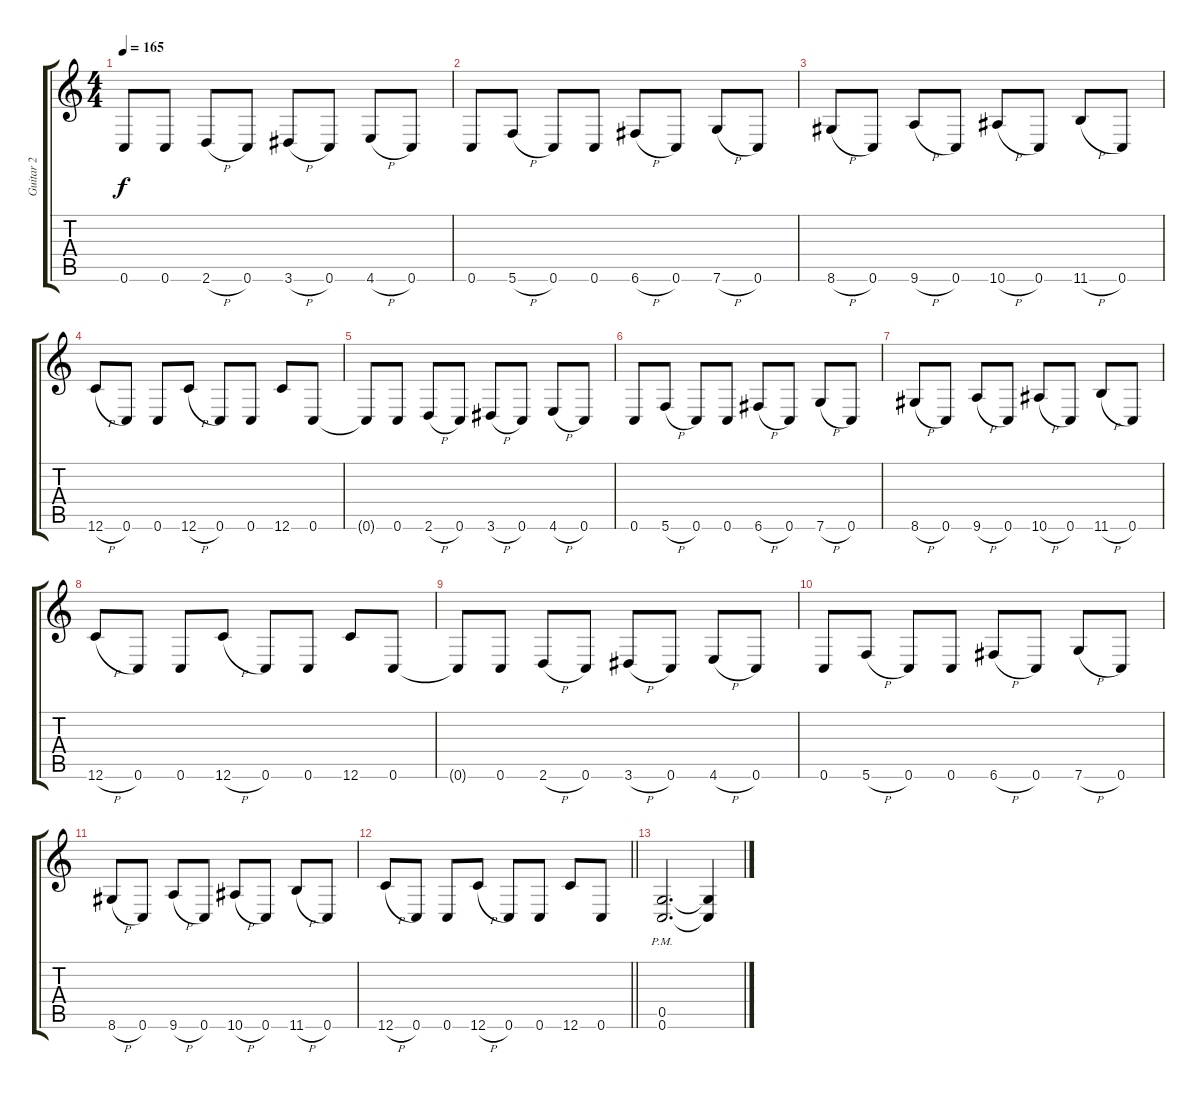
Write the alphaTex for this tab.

\track ("Guitar 2" "Guitar 2") {instrument overdrivenguitar}
\staff {score tabs}
\tuning (E4 C4 G3 C3 G2 C2) {hide}
\ts (4 4)
\tempo 165
\clef g2
\ks c
0.6{t}.8{dy f} 0.6.8 2.6{h}.8 0.6.8 3.6{h}.8 0.6.8 4.6{h}.8 0.6.8 |
0.6.8 5.6{h}.8 0.6.8 0.6.8 6.6{h}.8 0.6.8 7.6{h}.8 0.6.8 |
8.6{h}.8 0.6.8 9.6{h}.8 0.6.8 10.6{h}.8 0.6.8 11.6{h}.8 0.6.8 |
12.6{h}.8 0.6.8 0.6.8 12.6{h}.8 0.6.8 0.6.8 12.6.8 0.6.8 |
0.6{t}.8 0.6.8 2.6{h}.8 0.6.8 3.6{h}.8 0.6.8 4.6{h}.8 0.6.8 |
0.6.8 5.6{h}.8 0.6.8 0.6.8 6.6{h}.8 0.6.8 7.6{h}.8 0.6.8 |
8.6{h}.8 0.6.8 9.6{h}.8 0.6.8 10.6{h}.8 0.6.8 11.6{h}.8 0.6.8 |
12.6{h}.8 0.6.8 0.6.8 12.6{h}.8 0.6.8 0.6.8 12.6.8 0.6.8 |
0.6{t}.8 0.6.8 2.6{h}.8 0.6.8 3.6{h}.8 0.6.8 4.6{h}.8 0.6.8 |
0.6.8 5.6{h}.8 0.6.8 0.6.8 6.6{h}.8 0.6.8 7.6{h}.8 0.6.8 |
8.6{h}.8 0.6.8 9.6{h}.8 0.6.8 10.6{h}.8 0.6.8 11.6{h}.8 0.6.8 |
\barLineRight lightlight
12.6{h}.8 0.6.8 0.6.8 12.6{h}.8 0.6.8 0.6.8 12.6.8 0.6.8 |
(0.5{pm} 0.6{pm}).2{d} (0.5{t} 0.6{t}).4
